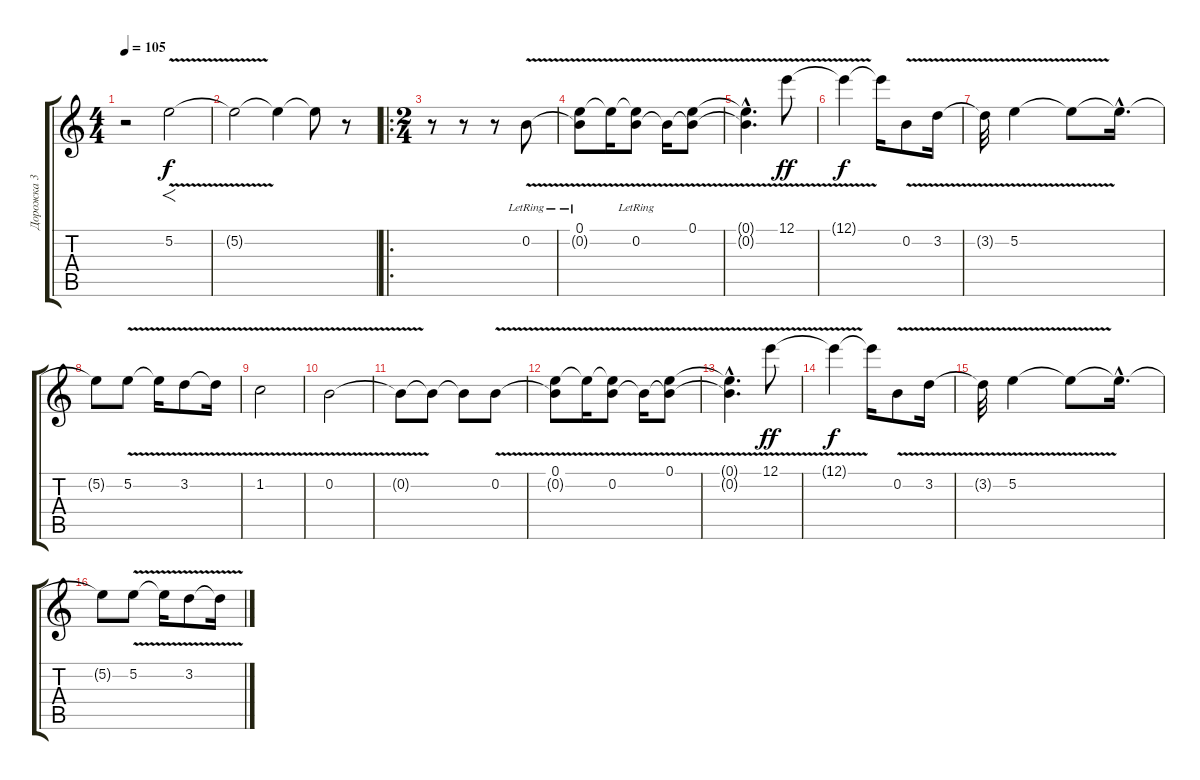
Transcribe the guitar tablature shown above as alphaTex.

\track ("Дорожка 3" "Дорожка 3") {instrument overdrivenguitar}
\staff {score tabs}
\tuning (E4 B3 G3 D3 A2 E2) {hide}
\ts (4 4)
\tempo 105
\clef g2
\ks c
r.2{dy f} 5.2{v}.2{f} |
5.2{t}.2 5.2{t}.4 5.2{t}.8 r.8 |
\ro
\ts (2 4)
r.8 r.8 r.8 0.2{v lr}.8 |
(0.1{v lr} 0.2{t}).8 0.1{t}.16 (0.1{t} 0.2{v lr}).8 0.2{t}.16 (0.1{v} 0.2{t}).8 |
(0.1{hac t} 0.2{hac t}).4{d} 12.1{v}.8{dy ff} |
12.1{t}.4{dy f} 12.1{t}.16 0.2{v}.8 3.2{v}.16 |
3.2{t}.32 5.2{v}.4 5.2{t}.8 5.2{hac t}.16{d} |
5.2{t}.8 5.2{v}.8 5.2{t}.16 3.2{v}.8 3.2{t}.16 |
1.2{v}.2 |
0.2{v}.2 |
0.2{t}.8 0.2{t}.8 0.2{t}.8 0.2{v}.8 |
(0.1{v} 0.2{t}).8 0.1{t}.16 (0.1{t} 0.2{v}).8 0.2{t}.16 (0.1{v} 0.2{t}).8 |
(0.1{hac t} 0.2{hac t}).4{d} 12.1{v}.8{dy ff} |
12.1{t}.4{dy f} 12.1{t}.16 0.2{v}.8 3.2{v}.16 |
3.2{t}.32 5.2{v}.4 5.2{t}.8 5.2{hac t}.16{d} |
5.2{t}.8 5.2{v}.8 5.2{t}.16 3.2{v}.8 3.2{t}.16
